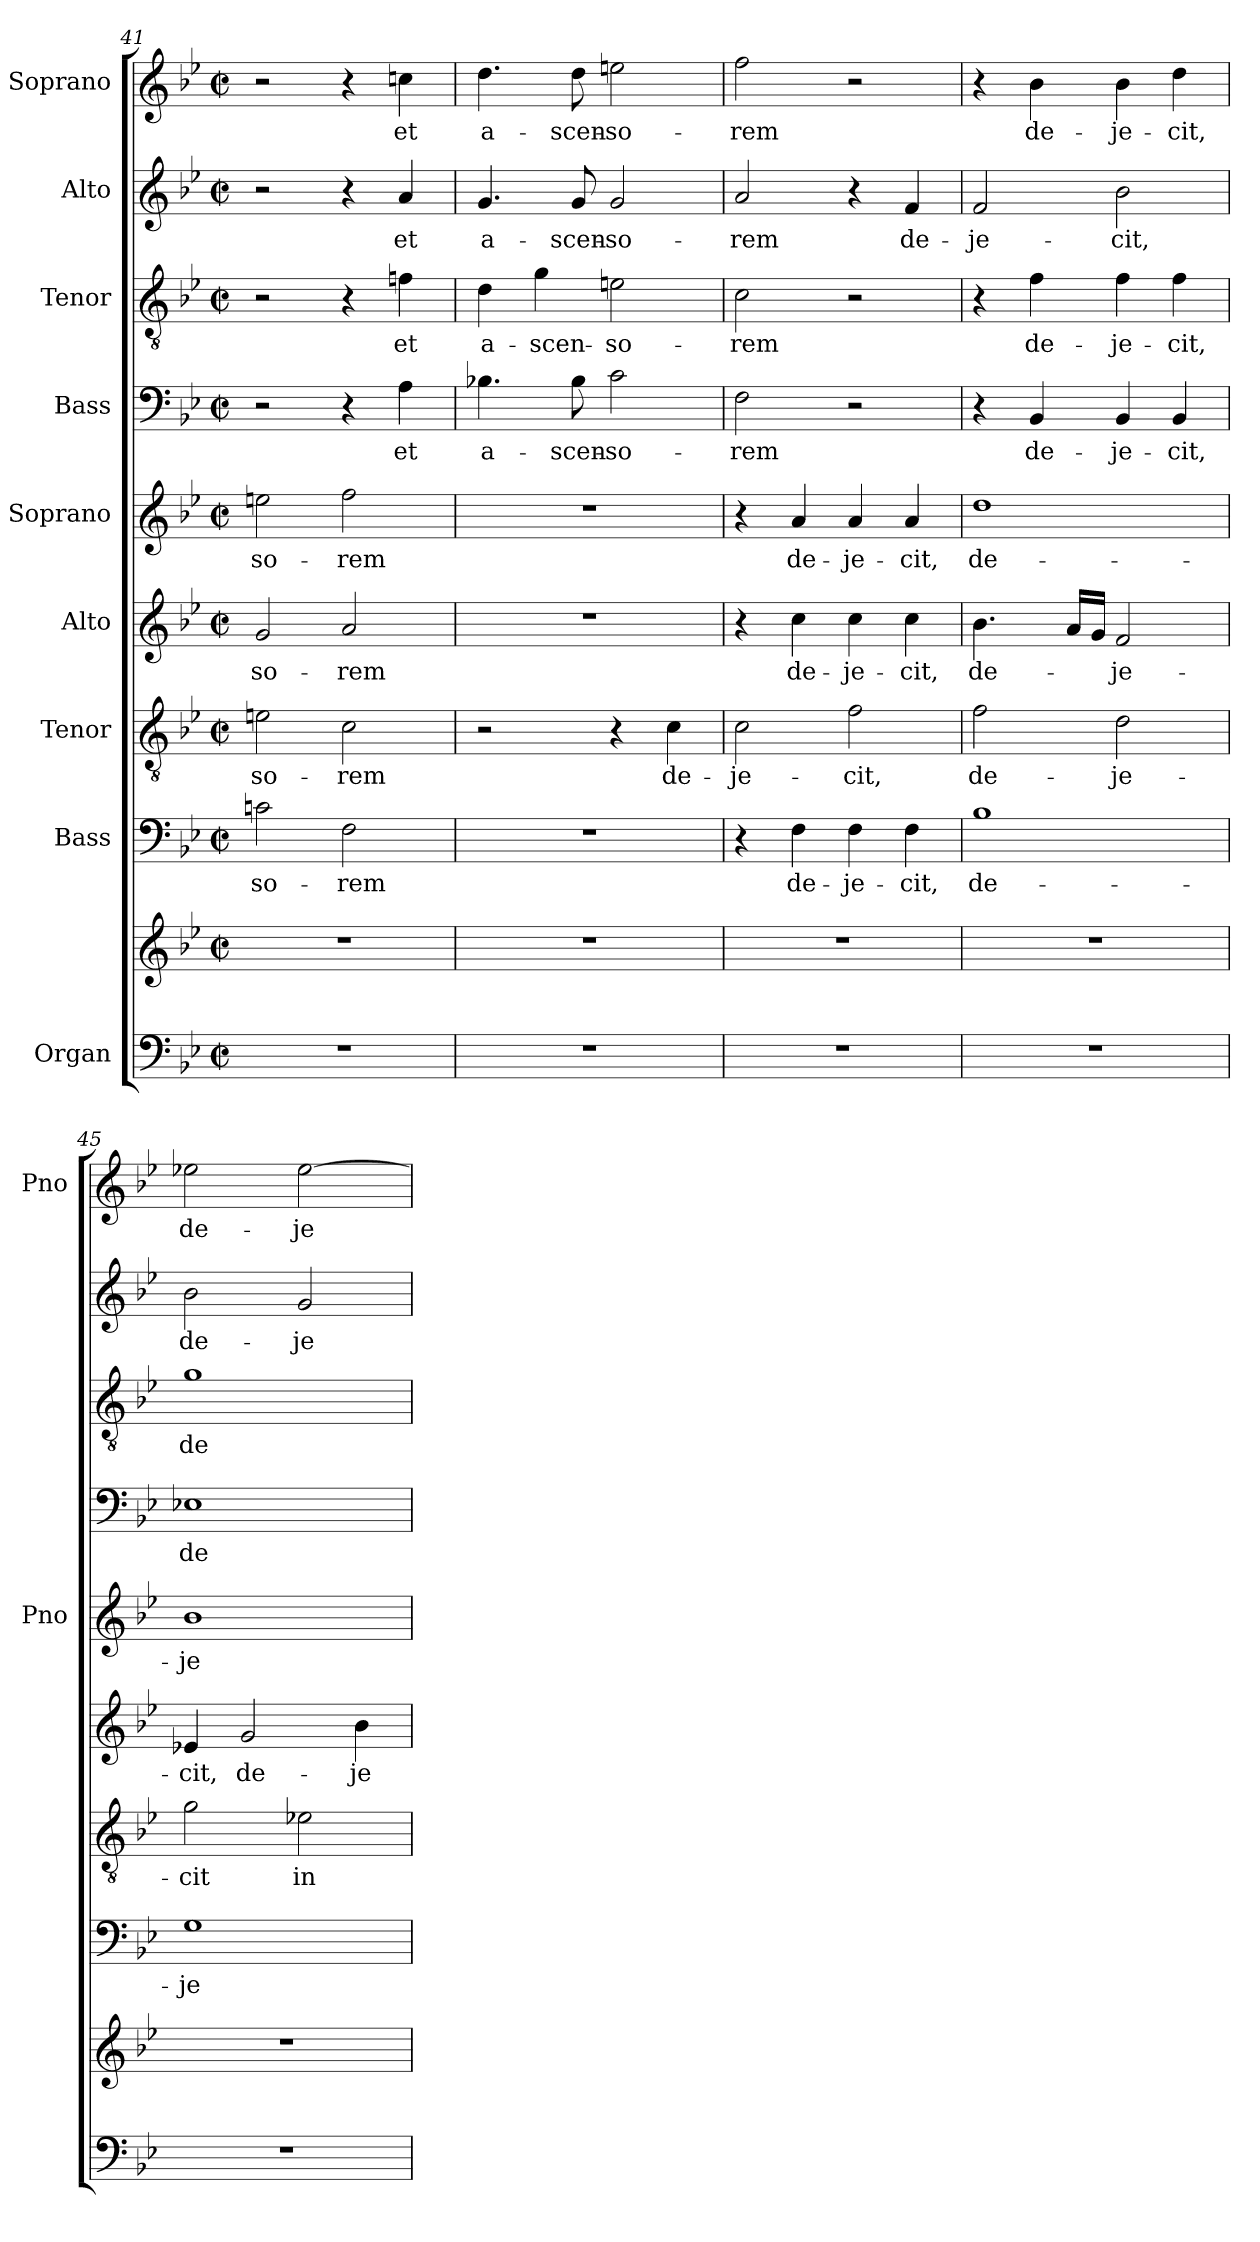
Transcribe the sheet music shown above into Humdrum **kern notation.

**kern	**kern	**kern	**text	**kern	**text	**kern	**text	**kern	**text	**kern	**text	**kern	**text	**kern	**text	**kern	**text
*part9	*part9	*part8	*part8	*part7	*part7	*part6	*part6	*part5	*part5	*part4	*part4	*part3	*part3	*part2	*part2	*part1	*part1
*staff10	*staff9	*staff8	*staff8	*staff7	*staff7	*staff6	*staff6	*staff5	*staff5	*staff4	*staff4	*staff3	*staff3	*staff2	*staff2	*staff1	*staff1
*I"Organ	*	*I"Bass	*	*I"Tenor	*	*I"Alto	*	*I"Soprano	*	*I"Bass	*	*I"Tenor	*	*I"Alto	*	*I"Soprano	*
*	*	*	*	*	*	*	*	*I'Pno	*	*	*	*	*	*	*	*I'Pno	*
*clefF4	*clefG2	*clefF4	*	*clefGv2	*	*clefG2	*	*clefG2	*	*clefF4	*	*clefGv2	*	*clefG2	*	*clefG2	*
*k[b-e-]	*k[b-e-]	*k[b-e-]	*	*k[b-e-]	*	*k[b-e-]	*	*k[b-e-]	*	*k[b-e-]	*	*k[b-e-]	*	*k[b-e-]	*	*k[b-e-]	*
*g:	*g:	*g:	*	*g:	*	*g:	*	*g:	*	*g:	*	*g:	*	*g:	*	*g:	*
*M2/2	*M2/2	*M2/2	*	*M2/2	*	*M2/2	*	*M2/2	*	*M2/2	*	*M2/2	*	*M2/2	*	*M2/2	*
*met(c|)	*met(c|)	*met(c|)	*	*met(c|)	*	*met(c|)	*	*met(c|)	*	*met(c|)	*	*met(c|)	*	*met(c|)	*	*met(c|)	*
=41	=41	=41	=41	=41	=41	=41	=41	=41	=41	=41	=41	=41	=41	=41	=41	=41	=41
1r	1r	2cn\	-so-	2en\	-so-	2g/	-so-	2een\	-so-	2r	.	2r	.	2r	.	2r	.
.	.	2F\	-rem	2c\	-rem	2a/	-rem	2ff\	-rem	4r	.	4r	.	4r	.	4r	.
.	.	.	.	.	.	.	.	.	.	4A\	et	4fn\	et	4a/	et	4ccn\	et
=42	=42	=42	=42	=42	=42	=42	=42	=42	=42	=42	=42	=42	=42	=42	=42	=42	=42
1r	1r	1r	.	2r	.	1r	.	1r	.	4.B-X\	a-	4d\	a-	4.g/	a-	4.dd\	a-
.	.	.	.	.	.	.	.	.	.	.	.	4g\	-scen-	.	.	.	.
.	.	.	.	.	.	.	.	.	.	8B-\	-scen-	.	.	8g/	-scen-	8dd\	-scen-
.	.	.	.	4r	.	.	.	.	.	2c\	-so-	2en\	-so-	2g/	-so-	2een\	-so-
.	.	.	.	4c\	de-	.	.	.	.	.	.	.	.	.	.	.	.
=43	=43	=43	=43	=43	=43	=43	=43	=43	=43	=43	=43	=43	=43	=43	=43	=43	=43
1r	1r	4r	.	2c\	-je-	4r	.	4r	.	2F\	-rem	2c\	-rem	2a/	-rem	2ff\	-rem
.	.	4F\	de-	.	.	4cc\	de-	4a/	de-	.	.	.	.	.	.	.	.
.	.	4F\	-je-	2f\	-cit,	4cc\	-je-	4a/	-je-	2r	.	2r	.	4r	.	2r	.
.	.	4F\	-cit,	.	.	4cc\	-cit,	4a/	-cit,	.	.	.	.	4f/	de-	.	.
=44	=44	=44	=44	=44	=44	=44	=44	=44	=44	=44	=44	=44	=44	=44	=44	=44	=44
1r	1r	1B-	de-	2f\	de-	4.b-\	de-	1dd	de-	4r	.	4r	.	2f/	-je-	4r	.
.	.	.	.	.	.	.	.	.	.	4BB-/	de-	4f\	de-	.	.	4b-\	de-
.	.	.	.	.	.	16a/LL	.	.	.	.	.	.	.	.	.	.	.
.	.	.	.	.	.	16g/JJ	.	.	.	.	.	.	.	.	.	.	.
.	.	.	.	2d\	-je-	2f/	-je-	.	.	4BB-/	-je-	4f\	-je-	2b-\	-cit,	4b-\	-je-
.	.	.	.	.	.	.	.	.	.	4BB-/	-cit,	4f\	-cit,	.	.	4dd\	-cit,
!!LO:LB:g=z
=45	=45	=45	=45	=45	=45	=45	=45	=45	=45	=45	=45	=45	=45	=45	=45	=45	=45
1r	1r	1G	-je-	2g\	-cit	4e-X/	-cit,	1b-	-je-	1E-X	de-	1g	de-	2b-\	de-	2ee-X\	de-
.	.	.	.	.	.	2g/	de-	.	.	.	.	.	.	.	.	.	.
.	.	.	.	2e-X\	in	.	.	.	.	.	.	.	.	2g/	-je-	[2ee-\	-je-
.	.	.	.	.	.	4b-\	-je-	.	.	.	.	.	.	.	.	.	.
=	=	=	=	=	=	=	=	=	=	=	=	=	=	=	=	=	=
*-	*-	*-	*-	*-	*-	*-	*-	*-	*-	*-	*-	*-	*-	*-	*-	*-	*-
